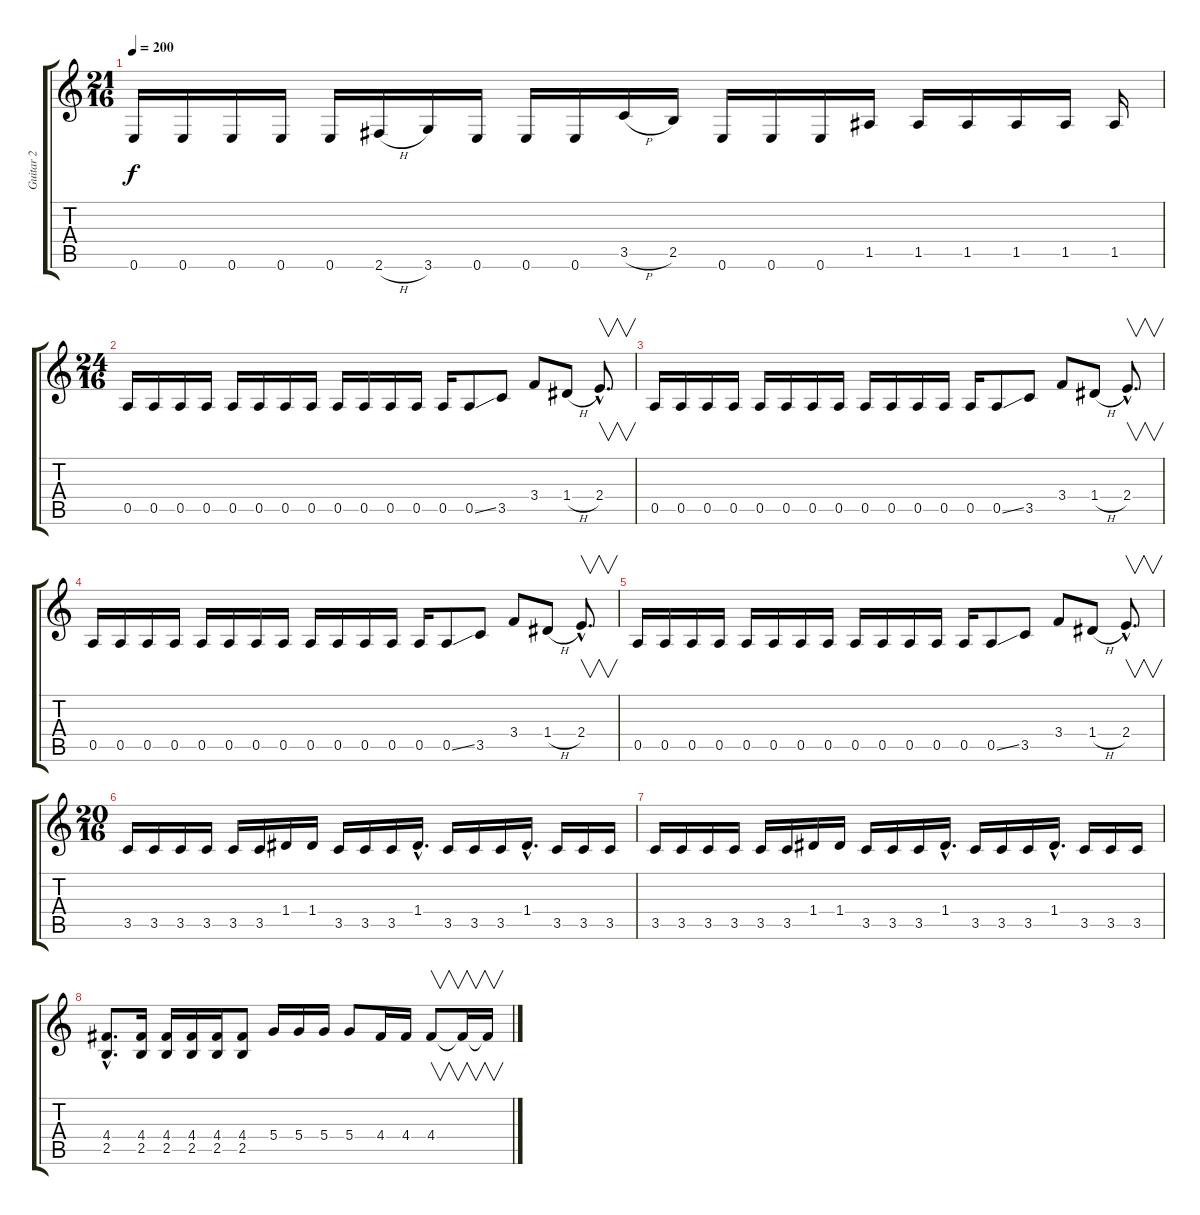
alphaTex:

\track ("Guitar 2" "Guitar 2") {instrument distortionguitar}
\staff {score tabs}
\tuning (E4 B3 G3 D3 A2 E2) {hide}
\ts (21 16)
\tempo 200
\clef g2
\ks c
0.6.16{dy f} 0.6.16 0.6.16 0.6.16 0.6.16 2.6{h}.16 3.6.16 0.6.16 0.6.16 0.6.16 3.5{h}.16 2.5.16 0.6.16 0.6.16 0.6.16 1.5.16 1.5.16 1.5.16 1.5.16 1.5.16 1.5.16 |
\ts (24 16)
0.5.16 0.5.16 0.5.16 0.5.16 0.5.16 0.5.16 0.5.16 0.5.16 0.5.16 0.5.16 0.5.16 0.5.16 0.5.16 0.5{ss}.8 3.5.8 3.4.8 1.4{h}.8 2.4{hac}.8{v d} |
0.5.16 0.5.16 0.5.16 0.5.16 0.5.16 0.5.16 0.5.16 0.5.16 0.5.16 0.5.16 0.5.16 0.5.16 0.5.16 0.5{ss}.8 3.5.8 3.4.8 1.4{h}.8 2.4{hac}.8{v d} |
0.5.16 0.5.16 0.5.16 0.5.16 0.5.16 0.5.16 0.5.16 0.5.16 0.5.16 0.5.16 0.5.16 0.5.16 0.5.16 0.5{ss}.8 3.5.8 3.4.8 1.4{h}.8 2.4{hac}.8{v d} |
0.5.16 0.5.16 0.5.16 0.5.16 0.5.16 0.5.16 0.5.16 0.5.16 0.5.16 0.5.16 0.5.16 0.5.16 0.5.16 0.5{ss}.8 3.5.8 3.4.8 1.4{h}.8 2.4{hac}.8{v d} |
\ts (20 16)
3.5.16 3.5.16 3.5.16 3.5.16 3.5.16 3.5.16 1.4.16 1.4.16 3.5.16 3.5.16 3.5.16 1.4{hac}.16{d} 3.5.16 3.5.16 3.5.16 1.4{hac}.16{d} 3.5.16 3.5.16 3.5.16 |
3.5.16 3.5.16 3.5.16 3.5.16 3.5.16 3.5.16 1.4.16 1.4.16 3.5.16 3.5.16 3.5.16 1.4{hac}.16{d} 3.5.16 3.5.16 3.5.16 1.4{hac}.16{d} 3.5.16 3.5.16 3.5.16 |
(4.4{hac} 2.5{hac}).8{d} (4.4 2.5).16 (4.4 2.5).16 (4.4 2.5).16 (4.4 2.5).16 (4.4 2.5).8 5.4.16 5.4.16 5.4.16 5.4.8 4.4.16 4.4.16 4.4.8{v} 4.4{t}.16{v} 4.4{t}.16{v}
